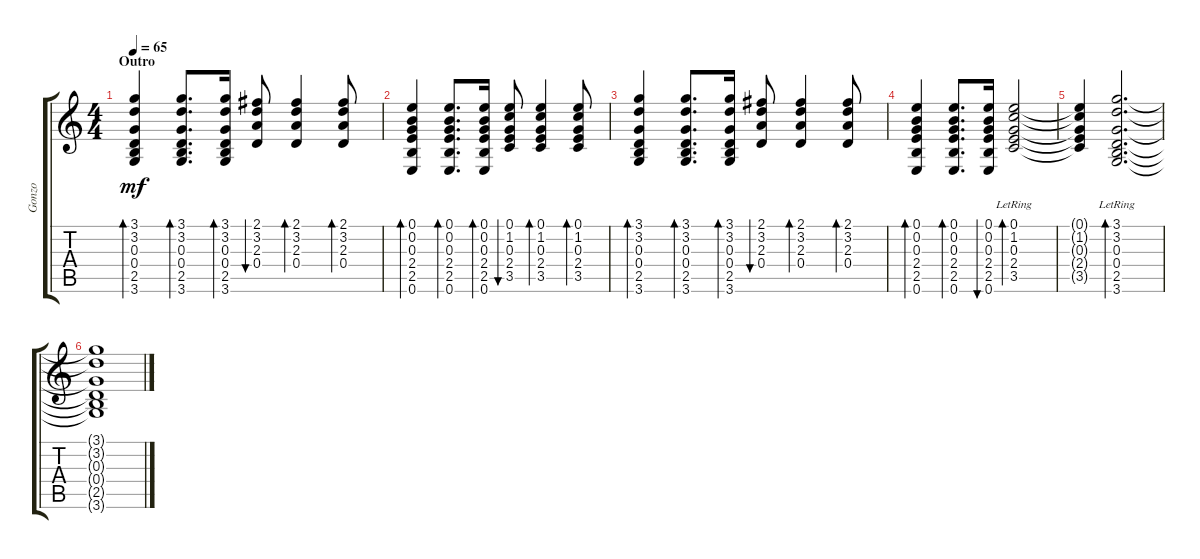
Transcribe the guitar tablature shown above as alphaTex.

\track ("Gonzo" "Gonzo") {instrument acousticguitarsteel}
\staff {score tabs}
\tuning (E4 B3 G3 D3 A2 E2) {hide}
\ts (4 4)
\section ("" "Outro")
\tempo 65
\clef g2
\ks c
(3.1 3.2 0.3 0.4 2.5 3.6).4{bd 30 dy mf} (3.1 3.2 0.3 0.4 2.5 3.6).8{d bd 30} (3.1 3.2 0.3 0.4 2.5 3.6).16{bd 30} (2.1 3.2 2.3 0.4).8{bu 30} (2.1 3.2 2.3 0.4).4{bd 30} (2.1 3.2 2.3 0.4).8{bd 30} |
(0.1 0.2 0.3 2.4 2.5 0.6).4{bd 30} (0.1 0.2 0.3 2.4 2.5 0.6).8{d bd 30} (0.1 0.2 0.3 2.4 2.5 0.6).16{bd 30} (0.1 1.2 0.3 2.4 3.5).8{bu 30} (0.1 1.2 0.3 2.4 3.5).4{bd 30} (0.1 1.2 0.3 2.4 3.5).8{bd 30} |
(3.1 3.2 0.3 0.4 2.5 3.6).4{bd 30} (3.1 3.2 0.3 0.4 2.5 3.6).8{d bd 30} (3.1 3.2 0.3 0.4 2.5 3.6).16{bd 30} (2.1 3.2 2.3 0.4).8{bu 30} (2.1 3.2 2.3 0.4).4{bd 30} (2.1 3.2 2.3 0.4).8{bd 30} |
(0.1 0.2 0.3 2.4 2.5 0.6).4{bd 30} (0.1 0.2 0.3 2.4 2.5 0.6).8{d bd 30} (0.1 0.2 0.3 2.4 2.5 0.6).16{bu 60} (0.1{lr} 1.2{lr} 0.3{lr} 2.4{lr} 3.5{lr}).2{bd 60} |
(0.1{t} 1.2{t} 0.3{t} 2.4{t} 3.5{t}).4 (3.1{lr} 3.2{lr} 0.3{lr} 0.4{lr} 2.5{lr} 3.6{lr}).2{d bd 120} |
(3.1{t} 3.2{t} 0.3{t} 0.4{t} 2.5{t} 3.6{t}).1
